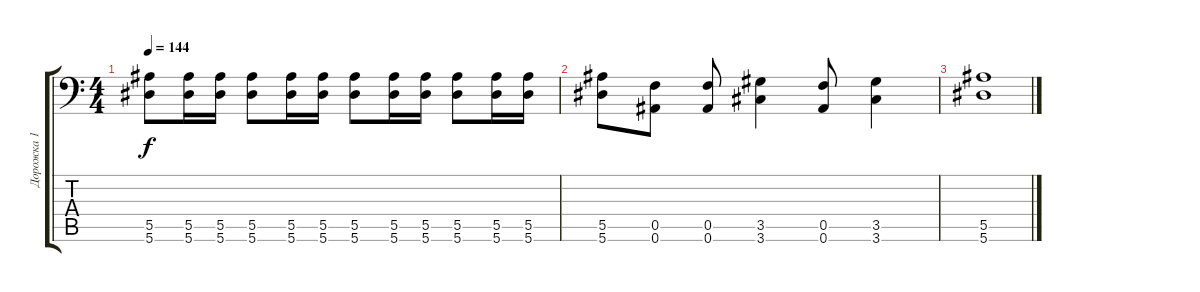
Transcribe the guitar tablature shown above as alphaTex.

\track ("Дорожка 1" "Дорожка 1") {instrument distortionguitar}
\staff {score tabs}
\tuning (C4 G3 Eb3 Bb2 F2 Bb1) {hide}
\ts (4 4)
\tempo 144
\clef f4
\ks c
(5.5 5.6).8{dy f} (5.5 5.6).16 (5.5 5.6).16 (5.5 5.6).8 (5.5 5.6).16 (5.5 5.6).16 (5.5 5.6).8 (5.5 5.6).16 (5.5 5.6).16 (5.5 5.6).8 (5.5 5.6).16 (5.5 5.6).16 |
(5.5 5.6).8 (0.5 0.6).8 (0.5 0.6).8 (3.5 3.6).4 (0.5 0.6).8 (3.5 3.6).4 |
(5.5 5.6).1
